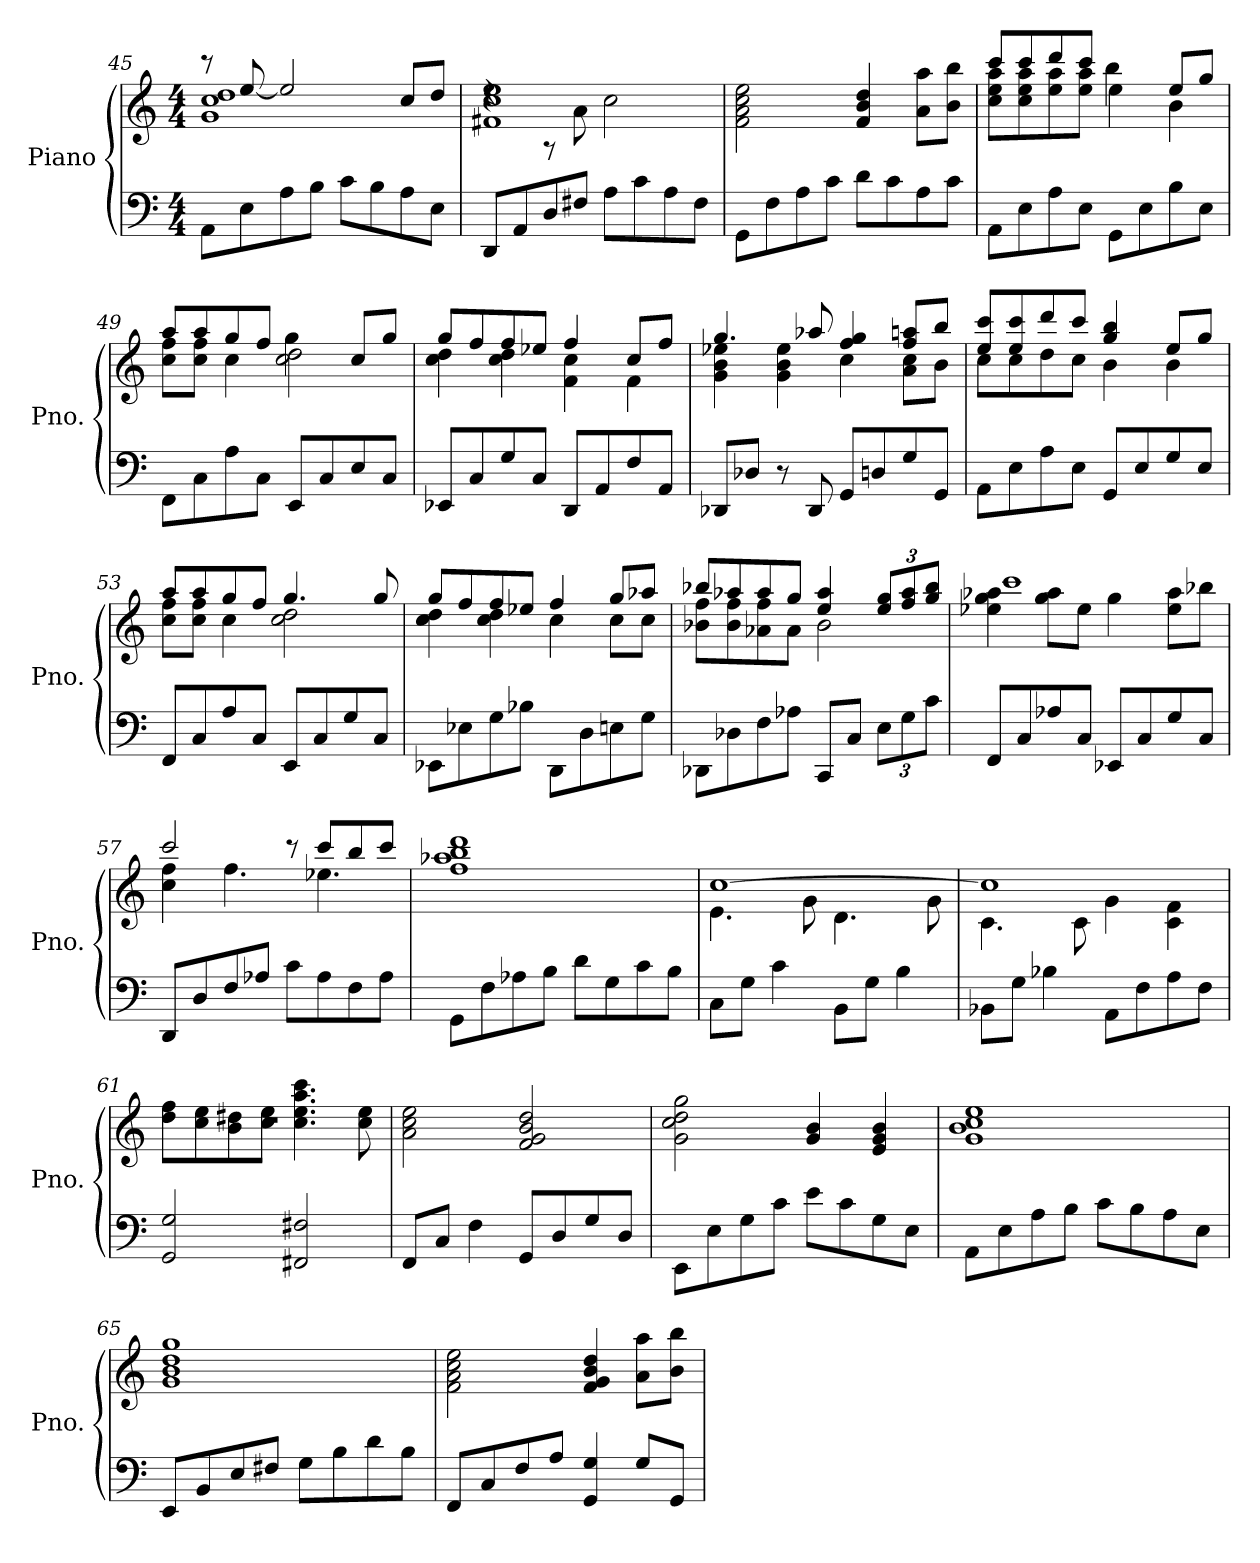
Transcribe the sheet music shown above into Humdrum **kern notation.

**kern	**kern
*part1	*part1
*staff2	*staff1
*I"Piano	*
*I'Pno.	*
*clefF4	*clefG2
*k[]	*k[]
*M4/4	*M4/4
=45	=45
*	*^
8AA\L	1g 1cc 1dd	8rccc
8E\	.	[8ee/
8A\	.	2ee/]
8B\J	.	.
8c\L	.	.
8B\	.	.
8A\	.	8cc/L
8E\J	.	8dd/J
!!LO:PB:g=z	!!
=46	=46	=46
8DD/L	1f#X 1cc 1ee	4rdd
8AA/	.	.
8D/	.	8r
8F#X/J	.	8a\
8A\L	.	2cc\
8c\	.	.
8A\	.	.
8F#\J	.	.
*	*v	*v
=47	=47
8GG\L	2f\ 2a\ 2cc\ 2ee\
8F\	.
8A\	.
8c\J	.
8d\L	4f/ 4b/ 4dd/
8c\	.
8A\	8a\ 8aa\L
8c\J	8b\ 8bb\J
=48	=48
*	*^
8AA\L	8cc\ 8ee\ 8aa\L	8ccc/L
8E\	8cc\ 8ee\ 8aa\	8ccc/
8A\	8ee\ 8aa\	8ddd/
8E\J	8ee\ 8aa\J	8ccc/J
8GG\L	4ee\	4bb\
8E\	.	.
8B\	4b\	8ee/L
8E\J	.	8gg/J
=49	=49	=49
8FF\L	8cc\ 8ff\L	8aa/L
8C\	8cc\ 8ff\J	8aa/
8A\	4cc\	8gg/
8C\J	.	8ff/J
8EE/L	2cc\ 2dd\	4gg\
8C/	.	.
8E/	.	8cc/L
8C/J	.	8gg/J
!!LO:LB:g=z	!!
=50	=50	=50
8EE-X/L	4cc\ 4dd\	8gg/L
8C/	.	8ff/
8G/	4cc\ 4dd\	8ff/
8C/J	.	8ee-X/J
8DD/L	4f\ 4cc\	4ff/
8AA/	.	.
8F/	4f\	8cc/L
8AA/J	.	8ff/J
=51	=51	=51
8DD-X/L	4g\ 4b\ 4ee-X\	4.gg/
8D-X/J	.	.
8r	4g\ 4b\ 4ee-\	.
8DD-/	.	8aa-X/
8GG/L	4cc\	4ff/ 4gg/
8Dn/	.	.
8G/	8a\ 8cc\L	8ff/ 8aan/L
8GG/J	8b\J	8bb/J
=52	=52	=52
8AA\L	8cc\L	8ee/ 8ccc/L
8E\	8cc\	8ee/ 8ccc/
8A\	8dd\	8ddd/
8E\J	8cc\J	8ccc/J
8GG/L	4b\	4gg/ 4bb/
8E/	.	.
8G/	4b\	8ee/L
8E/J	.	8gg/J
=53	=53	=53
8FF/L	8cc\ 8ff\L	8aa/L
8C/	8cc\ 8ff\J	8aa/
8A/	4cc\	8gg/
8C/J	.	8ff/J
8EE/L	2cc\ 2dd\	4.gg/
8C/	.	.
8G/	.	.
8C/J	.	8gg/
!!LO:LB:g=z	!!
=54	=54	=54
8EE-X\L	4cc\ 4dd\	8gg/L
8E-X\	.	8ff/
8G\	4cc\ 4dd\	8ff/
8B-X\J	.	8ee-X/J
8DD\L	4cc\	4ff/
8D\	.	.
8En\	8cc\L	8gg/L
8G\J	8cc\J	8aa-X/J
=55	=55	=55
8DD-X\L	8b-X\ 8ff\L	8bb-X/L
8D-X\	8b-\ 8ff\	8aa-X/
8F\	8a-X\ 8ff\	8aa-/
8A-X\J	8a-\J	8gg/J
8CC/L	2b-\	4ee/ 4aa-/
8C/J	.	.
*Xbrackettup	*	*Xbrackettup
12E\L	.	12ee/ 12gg/L
12G\	.	12ff/ 12aa-/
12c\J	.	12gg/ 12bb-/J
=56	=56	=56
8FF/L	4ee-X\ 4gg\ 4aa-X\	1ccc
8C/	.	.
8A-X/	8gg\ 8aa-\L	.
8C/J	8ee-\J	.
8EE-X/L	4gg\	.
8C/	.	.
8G/	8ee-\ 8aa-\L	.
8C/J	8bb-X\J	.
!!LO:LB:g=z	!!
=57	=57	=57
8DD/L	4cc\ 4ff\	2ccc/
8D/	.	.
8F/	4.ff\	.
8A-X/J	.	.
8c\L	.	8rccc
8A-\	4.ee-X\	8ccc/L
8F\	.	8bb/
8A-\J	.	8ccc/J
*	*v	*v
=58	=58
8GG\L	1ff 1aa-X 1bb 1ddd
8F\	.
8A-X\	.
8B\J	.
8d\L	.
8G\	.
8c\	.
8B\J	.
=59	=59
*	*^
8C\L	[1cc	4.e\
8G\J	.	.
4c\	.	.
.	.	8g\
8BB\L	.	4.d\
8G\J	.	.
4B\	.	.
.	.	8g\
=60	=60	=60
8BB-X\L	1cc]	4.c\
8G\J	.	.
4B-X\	.	.
.	.	8c\
8AA\L	.	4g\
8F\	.	.
8A\	.	4c\ 4f\
8F\J	.	.
=61	=61	=61
2GG/ 2G/	1rdd	8dd\ 8ff\L
.	.	8cc\ 8ee\
.	.	8b\ 8dd#X\
.	.	8cc\ 8ee\J
2FF#X/ 2F#X/	.	4.cc\ 4.ee\ 4.aa\ 4.ccc\
.	.	8cc\ 8ee\
*	*v	*v
!!LO:LB:g=z
=62	=62
8FF/L	2a\ 2cc\ 2ee\
8C/J	.
4F\	.
8GG/L	2f/ 2g/ 2b/ 2dd/
8D/	.
8G/	.
8D/J	.
=63	=63
8EE\L	2g\ 2cc\ 2dd\ 2gg\
8E\	.
8G\	.
8c\J	.
8e\L	4g/ 4b/
8c\	.
8G\	4e/ 4g/ 4b/
8E\J	.
=64	=64
8AA\L	1g 1b 1cc 1ee
8E\	.
8A\	.
8B\J	.
8c\L	.
8B\	.
8A\	.
8E\J	.
=65	=65
8EE/L	1g 1b 1dd 1gg
8BB/	.
8E/	.
8F#X/J	.
8G\L	.
8B\	.
8d\	.
8B\J	.
=66	=66
8FF/L	2f\ 2a\ 2cc\ 2ee\
8C/	.
8F/	.
8A/J	.
4GG/ 4G/	4f/ 4g/ 4b/ 4dd/
8G/L	8a\ 8aa\L
8GG/J	8b\ 8bb\J
=	=
*-	*-
